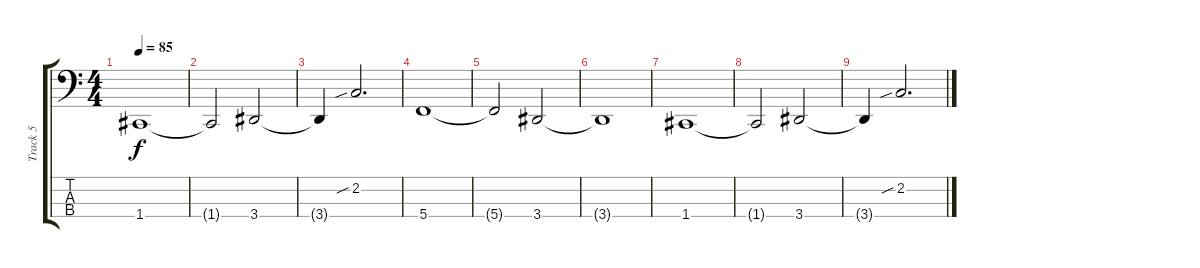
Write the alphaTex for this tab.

\track ("Track 5" "Track 5") {instrument electricbassfinger}
\staff {score tabs}
\tuning (Eb2 Bb1 F1 C1) {hide}
\ts (4 4)
\tempo 85
\clef f4
\ks c
1.4.1{dy f} |
1.4{t}.2 3.4.2 |
3.4{t}.4 2.2{sib}.2{d} |
5.4.1 |
5.4{t}.2 3.4.2 |
3.4{t}.1 |
1.4.1 |
1.4{t}.2 3.4.2 |
3.4{t}.4 2.2{sib}.2{d}
